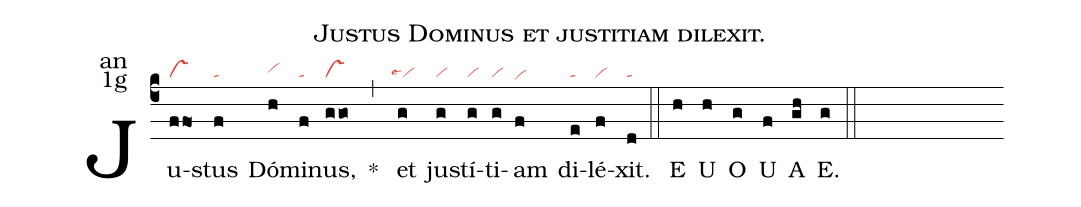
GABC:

name:Justus Dominus et justitiam dilexit.;
office-part:an;
mode:1g;
nabc-lines:1;
%%
(c4)Ju(ffo|vs)stus(f|ta) Dó(h|vihh)mi(f|ta)nus,(ggo|vs) <sp>*</sp> (,) et(g|``vilse4) ju(g|vi)stí(g|vi)ti(g|vi)am(f|vihe) di(e|ta)lé(f|vi)xit.(d|ta) (::)
<eu> E(h) U(h) O(g) U(f) A(gh) E.(g) </eu> (::)
